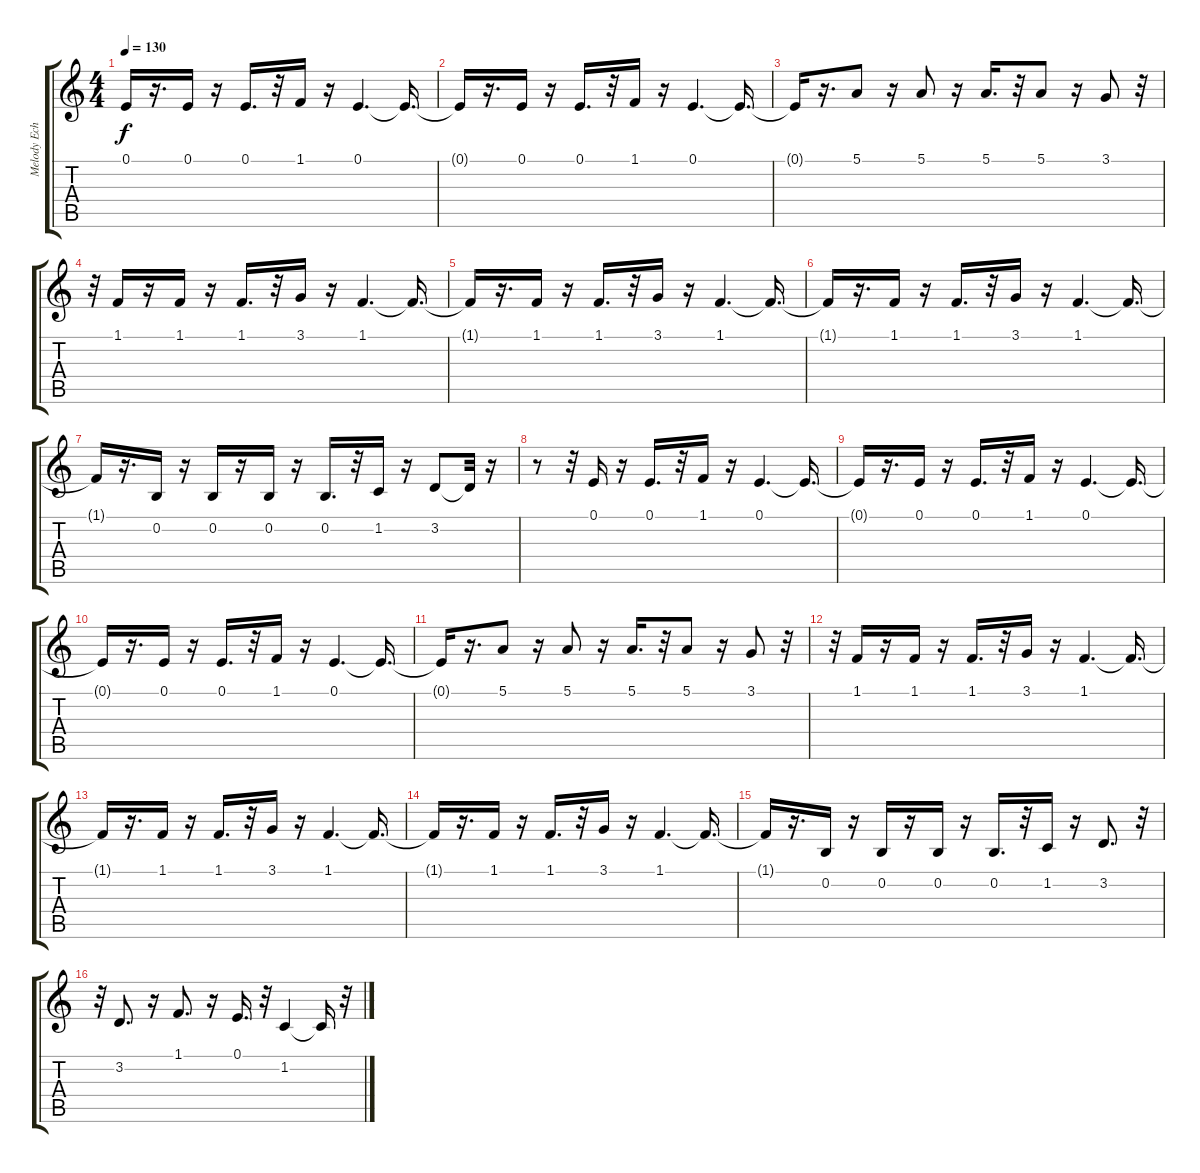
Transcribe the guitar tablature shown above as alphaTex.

\track ("Melody Echo." "Melody Ech") {instrument cello}
\staff {score tabs}
\tuning (E4 B3 G3 D3 A2 E2) {hide}
\ts (4 4)
\tempo 130
\clef g2
\ks c
0.1{t}.16{dy f} r.16{d} 0.1.16 r.16 0.1.16{d} r.32 1.1.16 r.16 0.1.4{d} 0.1{t}.16{d} |
0.1{t}.16 r.16{d} 0.1.16 r.16 0.1.16{d} r.32 1.1.16 r.16 0.1.4{d} 0.1{t}.16{d} |
0.1{t}.16 r.16{d} 5.1.8 r.16 5.1.8 r.16 5.1.16{d} r.32 5.1.8 r.16 3.1.8 r.32 |
r.32 1.1.16 r.16 1.1.16 r.16 1.1.16{d} r.32 3.1.16 r.16 1.1.4{d} 1.1{t}.16{d} |
1.1{t}.16 r.16{d} 1.1.16 r.16 1.1.16{d} r.32 3.1.16 r.16 1.1.4{d} 1.1{t}.16{d} |
1.1{t}.16 r.16{d} 1.1.16 r.16 1.1.16{d} r.32 3.1.16 r.16 1.1.4{d} 1.1{t}.16{d} |
1.1{t}.16 r.16{d} 0.2.16 r.16 0.2.16 r.16 0.2.16 r.16 0.2.16{d} r.32 1.2.16 r.16 3.2.8 3.2{t}.32 r.16 |
r.8 r.32 0.1.16 r.16 0.1.16{d} r.32 1.1.16 r.16 0.1.4{d} 0.1{t}.16{d} |
0.1{t}.16 r.16{d} 0.1.16 r.16 0.1.16{d} r.32 1.1.16 r.16 0.1.4{d} 0.1{t}.16{d} |
0.1{t}.16 r.16{d} 0.1.16 r.16 0.1.16{d} r.32 1.1.16 r.16 0.1.4{d} 0.1{t}.16{d} |
0.1{t}.16 r.16{d} 5.1.8 r.16 5.1.8 r.16 5.1.16{d} r.32 5.1.8 r.16 3.1.8 r.32 |
r.32 1.1.16 r.16 1.1.16 r.16 1.1.16{d} r.32 3.1.16 r.16 1.1.4{d} 1.1{t}.16{d} |
1.1{t}.16 r.16{d} 1.1.16 r.16 1.1.16{d} r.32 3.1.16 r.16 1.1.4{d} 1.1{t}.16{d} |
1.1{t}.16 r.16{d} 1.1.16 r.16 1.1.16{d} r.32 3.1.16 r.16 1.1.4{d} 1.1{t}.16{d} |
1.1{t}.16 r.16{d} 0.2.16 r.16 0.2.16 r.16 0.2.16 r.16 0.2.16{d} r.32 1.2.16 r.16 3.2.8{d} r.32 |
r.32 3.2.8{d} r.16 1.1.8{d} r.16 0.1.16{d} r.32 1.2.4 1.2{t}.16 r.32
